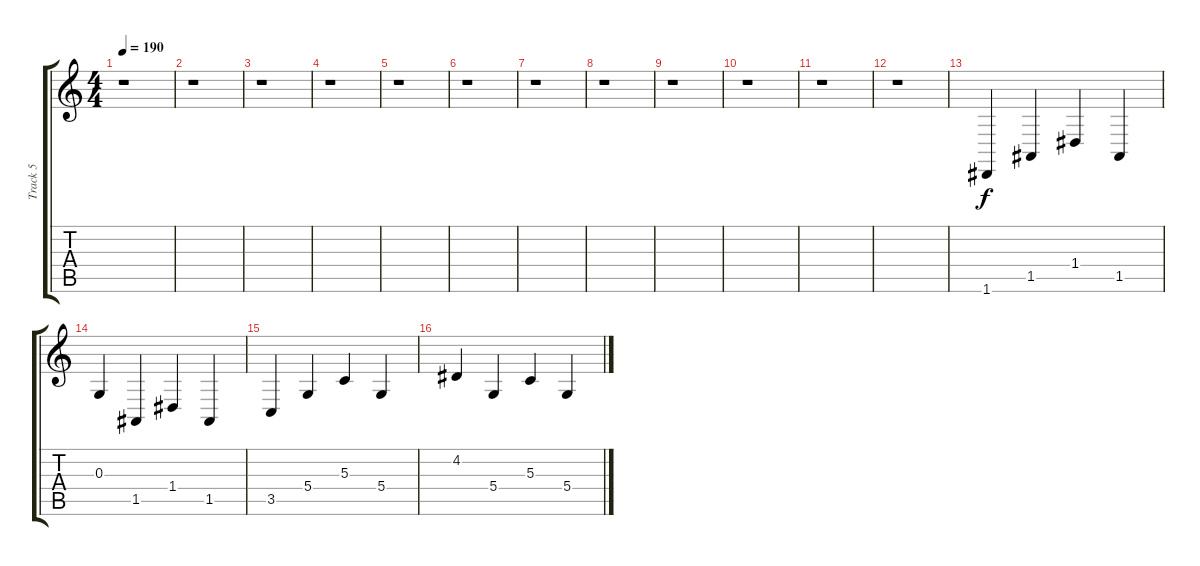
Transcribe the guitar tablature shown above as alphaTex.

\track ("Track 5" "Track 5") {instrument acousticgrandpiano}
\staff {score tabs}
\tuning (E4 B3 G3 D3 A2 D2) {hide}
\ts (4 4)
\tempo 190
\clef g2
\ks c
r.1{dy f} |
r.1 |
r.1 |
r.1 |
r.1 |
r.1 |
r.1 |
r.1 |
r.1 |
r.1 |
r.1 |
r.1 |
1.6.4 1.5.4 1.4.4 1.5.4 |
0.3.4 1.5.4 1.4.4 1.5.4 |
3.5.4 5.4.4 5.3.4 5.4.4 |
4.2.4 5.4.4 5.3.4 5.4.4
